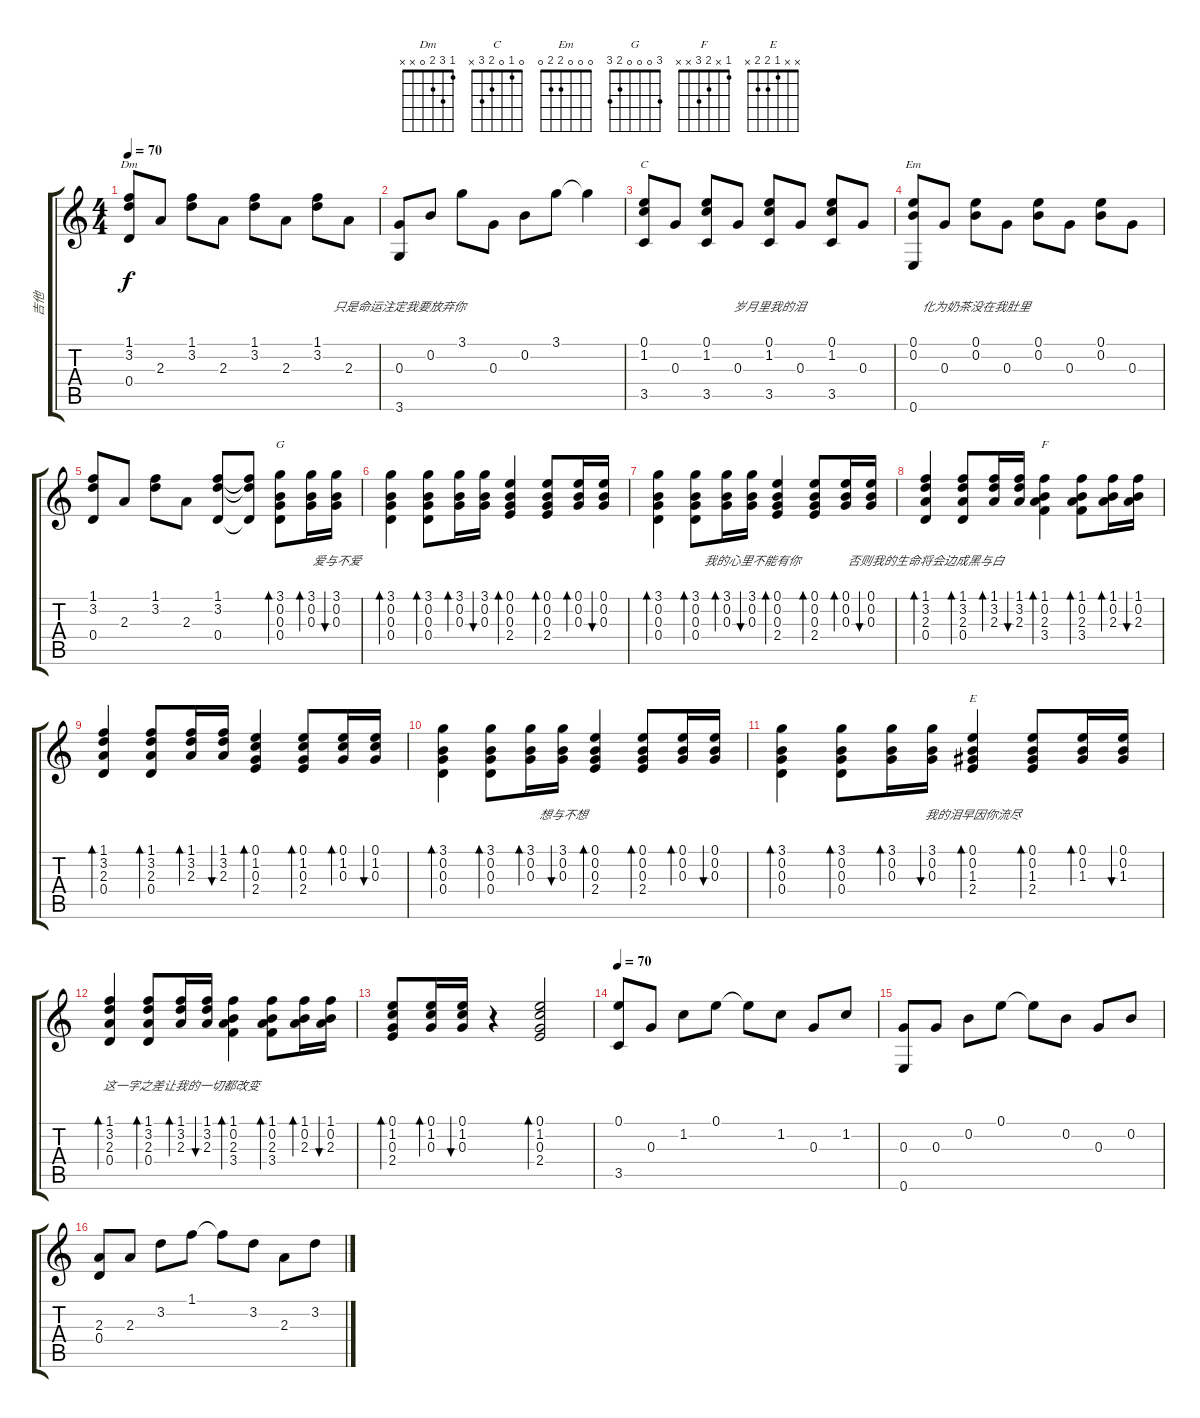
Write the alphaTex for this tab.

\track ("吉他" "吉他") {instrument acousticguitarsteel}
\staff {score tabs}
\tuning (E4 B3 G3 D3 A2 E2) {hide}
\chord ("Dm" 1 3 2 0 x x)
\chord ("C" 0 1 0 2 3 x)
\chord ("Em" 0 0 0 2 2 0)
\chord ("G" 3 0 0 0 2 3)
\chord ("F" 1 x 2 3 x x)
\chord ("E" x x 1 2 2 x)
\ts (4 4)
\tempo 70
\clef g2
\ks c
(1.1 3.2 0.4).8{ch "Dm" lyrics (0 "") lyrics (1 "") lyrics (2 "") lyrics (3 "") lyrics (4 "") dy f} 2.3.8{lyrics (0 "") lyrics (1 "") lyrics (2 "") lyrics (3 "") lyrics (4 "")} (1.1 3.2).8{lyrics (0 "") lyrics (1 "") lyrics (2 "") lyrics (3 "") lyrics (4 "")} 2.3.8{lyrics (0 "") lyrics (1 "") lyrics (2 "") lyrics (3 "") lyrics (4 "")} (1.1 3.2).8{lyrics (0 "") lyrics (1 "") lyrics (2 "") lyrics (3 "") lyrics (4 "")} 2.3.8{lyrics (0 "") lyrics (1 "") lyrics (2 "") lyrics (3 "") lyrics (4 "")} (1.1 3.2).8{lyrics (0 "") lyrics (1 "") lyrics (2 "") lyrics (3 "") lyrics (4 "")} 2.3.8{lyrics (0 "") lyrics (1 "") lyrics (2 "") lyrics (3 "") lyrics (4 "")} |
(0.3 3.6).8{lyrics (0 "") lyrics (1 "只是命运注定我要放弃你") lyrics (2 "") lyrics (3 "") lyrics (4 "")} 0.2.8{lyrics (0 "") lyrics (1 "") lyrics (2 "") lyrics (3 "") lyrics (4 "")} 3.1.8{lyrics (0 "") lyrics (1 "") lyrics (2 "") lyrics (3 "") lyrics (4 "")} 0.3.8{lyrics (0 "") lyrics (1 "") lyrics (2 "") lyrics (3 "") lyrics (4 "")} 0.2.8{lyrics (0 "") lyrics (1 "") lyrics (2 "") lyrics (3 "") lyrics (4 "")} 3.1.8{lyrics (0 "") lyrics (1 "") lyrics (2 "") lyrics (3 "") lyrics (4 "")} 3.1{t}.4{lyrics (0 "") lyrics (1 "") lyrics (2 "") lyrics (3 "") lyrics (4 "")} |
(0.1 1.2 3.5).8{ch "C" lyrics (0 "") lyrics (1 "") lyrics (2 "") lyrics (3 "") lyrics (4 "")} 0.3.8{lyrics (0 "") lyrics (1 "") lyrics (2 "") lyrics (3 "") lyrics (4 "")} (0.1 1.2 3.5).8{lyrics (0 "") lyrics (1 "") lyrics (2 "") lyrics (3 "") lyrics (4 "")} 0.3.8{lyrics (0 "") lyrics (1 "") lyrics (2 "") lyrics (3 "") lyrics (4 "")} (0.1 1.2 3.5).8{lyrics (0 "") lyrics (1 "岁月里我的泪") lyrics (2 "") lyrics (3 "") lyrics (4 "")} 0.3.8{lyrics (0 "") lyrics (1 "") lyrics (2 "") lyrics (3 "") lyrics (4 "")} (0.1 1.2 3.5).8{lyrics (0 "") lyrics (1 "") lyrics (2 "") lyrics (3 "") lyrics (4 "")} 0.3.8{lyrics (0 "") lyrics (1 "") lyrics (2 "") lyrics (3 "") lyrics (4 "")} |
(0.1 0.2 0.6).8{ch "Em" lyrics (0 "") lyrics (1 "") lyrics (2 "") lyrics (3 "") lyrics (4 "")} 0.3.8{lyrics (0 "") lyrics (1 "") lyrics (2 "") lyrics (3 "") lyrics (4 "")} (0.1 0.2).8{lyrics (0 "") lyrics (1 "化为奶茶没在我肚里") lyrics (2 "") lyrics (3 "") lyrics (4 "")} 0.3.8{lyrics (0 "") lyrics (1 "") lyrics (2 "") lyrics (3 "") lyrics (4 "")} (0.1 0.2).8{lyrics (0 "") lyrics (1 "") lyrics (2 "") lyrics (3 "") lyrics (4 "")} 0.3.8{lyrics (0 "") lyrics (1 "") lyrics (2 "") lyrics (3 "") lyrics (4 "")} (0.1 0.2).8{lyrics (0 "") lyrics (1 "") lyrics (2 "") lyrics (3 "") lyrics (4 "")} 0.3.8{lyrics (0 "") lyrics (1 "") lyrics (2 "") lyrics (3 "") lyrics (4 "")} |
(1.1 3.2 0.4).8{lyrics (0 "") lyrics (1 "") lyrics (2 "") lyrics (3 "") lyrics (4 "")} 2.3.8{lyrics (0 "") lyrics (1 "") lyrics (2 "") lyrics (3 "") lyrics (4 "")} (1.1 3.2).8{lyrics (0 "") lyrics (1 "") lyrics (2 "") lyrics (3 "") lyrics (4 "")} 2.3.8{lyrics (0 "") lyrics (1 "") lyrics (2 "") lyrics (3 "") lyrics (4 "")} (1.1 3.2 0.4).8{lyrics (0 "") lyrics (1 "") lyrics (2 "") lyrics (3 "") lyrics (4 "")} (1.1{t} 3.2{t} 0.4{t}).8{lyrics (0 "") lyrics (1 "") lyrics (2 "") lyrics (3 "") lyrics (4 "")} (3.1 0.2 0.3 0.4).8{bd 60 ch "G" lyrics (0 "") lyrics (1 "") lyrics (2 "") lyrics (3 "") lyrics (4 "")} (3.1 0.2 0.3).16{bd 60 lyrics (0 "") lyrics (1 "") lyrics (2 "") lyrics (3 "") lyrics (4 "")} (3.1 0.2 0.3).16{bu 60 lyrics (0 "") lyrics (1 "爱与不爱") lyrics (2 "") lyrics (3 "") lyrics (4 "")} |
(3.1 0.2 0.3 0.4).4{bd 60 lyrics (0 "") lyrics (1 "") lyrics (2 "") lyrics (3 "") lyrics (4 "")} (3.1 0.2 0.3 0.4).8{bd 60 lyrics (0 "") lyrics (1 "") lyrics (2 "") lyrics (3 "") lyrics (4 "")} (3.1 0.2 0.3).16{bd 60 lyrics (0 "") lyrics (1 "") lyrics (2 "") lyrics (3 "") lyrics (4 "")} (3.1 0.2 0.3).16{bu 60 lyrics (0 "") lyrics (1 "") lyrics (2 "") lyrics (3 "") lyrics (4 "")} (0.1 0.2 0.3 2.4).4{bd 60 lyrics (0 "") lyrics (1 "") lyrics (2 "") lyrics (3 "") lyrics (4 "")} (0.1 0.2 0.3 2.4).8{bd 60 lyrics (0 "") lyrics (1 "") lyrics (2 "") lyrics (3 "") lyrics (4 "")} (0.1 0.2 0.3).16{bd 60 lyrics (0 "") lyrics (1 "") lyrics (2 "") lyrics (3 "") lyrics (4 "")} (0.1 0.2 0.3).16{bu 60 lyrics (0 "") lyrics (1 "") lyrics (2 "") lyrics (3 "") lyrics (4 "")} |
(3.1 0.2 0.3 0.4).4{bd 60 lyrics (0 "") lyrics (1 "") lyrics (2 "") lyrics (3 "") lyrics (4 "")} (3.1 0.2 0.3 0.4).8{bd 60 lyrics (0 "") lyrics (1 "") lyrics (2 "") lyrics (3 "") lyrics (4 "")} (3.1 0.2 0.3).16{bd 60 lyrics (0 "") lyrics (1 "") lyrics (2 "") lyrics (3 "") lyrics (4 "")} (3.1 0.2 0.3).16{bu 60 lyrics (0 "") lyrics (1 "我的心里不能有你") lyrics (2 "") lyrics (3 "") lyrics (4 "")} (0.1 0.2 0.3 2.4).4{bd 60 lyrics (0 "") lyrics (1 "") lyrics (2 "") lyrics (3 "") lyrics (4 "")} (0.1 0.2 0.3 2.4).8{bd 60 lyrics (0 "") lyrics (1 "") lyrics (2 "") lyrics (3 "") lyrics (4 "")} (0.1 0.2 0.3).16{bd 60 lyrics (0 "") lyrics (1 "") lyrics (2 "") lyrics (3 "") lyrics (4 "")} (0.1 0.2 0.3).16{bu 60 lyrics (0 "") lyrics (1 "") lyrics (2 "") lyrics (3 "") lyrics (4 "")} |
(1.1 3.2 2.3 0.4).4{bd 60 lyrics (0 "") lyrics (1 "否则我的生命将会边成黑与白") lyrics (2 "") lyrics (3 "") lyrics (4 "")} (1.1 3.2 2.3 0.4).8{bd 60 lyrics (0 "") lyrics (1 "") lyrics (2 "") lyrics (3 "") lyrics (4 "")} (1.1 3.2 2.3).16{bd 60 lyrics (0 "") lyrics (1 "") lyrics (2 "") lyrics (3 "") lyrics (4 "")} (1.1 3.2 2.3).16{bu 60 lyrics (0 "") lyrics (1 "") lyrics (2 "") lyrics (3 "") lyrics (4 "")} (1.1 0.2 2.3 3.4).4{bd 60 ch "F" lyrics (0 "") lyrics (1 "") lyrics (2 "") lyrics (3 "") lyrics (4 "")} (1.1 0.2 2.3 3.4).8{bd 60 lyrics (0 "") lyrics (1 "") lyrics (2 "") lyrics (3 "") lyrics (4 "")} (1.1 0.2 2.3).16{bd 60 lyrics (0 "") lyrics (1 "") lyrics (2 "") lyrics (3 "") lyrics (4 "")} (1.1 0.2 2.3).16{bu 60 lyrics (0 "") lyrics (1 "") lyrics (2 "") lyrics (3 "") lyrics (4 "")} |
(1.1 3.2 2.3 0.4).4{bd 60 lyrics (0 "") lyrics (1 "") lyrics (2 "") lyrics (3 "") lyrics (4 "")} (1.1 3.2 2.3 0.4).8{bd 60 lyrics (0 "") lyrics (1 "") lyrics (2 "") lyrics (3 "") lyrics (4 "")} (1.1 3.2 2.3).16{bd 60 lyrics (0 "") lyrics (1 "") lyrics (2 "") lyrics (3 "") lyrics (4 "")} (1.1 3.2 2.3).16{bu 60 lyrics (0 "") lyrics (1 "") lyrics (2 "") lyrics (3 "") lyrics (4 "")} (0.1 1.2 0.3 2.4).4{bd 60 lyrics (0 "") lyrics (1 "") lyrics (2 "") lyrics (3 "") lyrics (4 "")} (0.1 1.2 0.3 2.4).8{bd 60 lyrics (0 "") lyrics (1 "") lyrics (2 "") lyrics (3 "") lyrics (4 "")} (0.1 1.2 0.3).16{bd 60 lyrics (0 "") lyrics (1 "") lyrics (2 "") lyrics (3 "") lyrics (4 "")} (0.1 1.2 0.3).16{bu 60 lyrics (0 "") lyrics (1 "") lyrics (2 "") lyrics (3 "") lyrics (4 "")} |
(3.1 0.2 0.3 0.4).4{bd 60 lyrics (0 "") lyrics (1 "") lyrics (2 "") lyrics (3 "") lyrics (4 "")} (3.1 0.2 0.3 0.4).8{bd 60 lyrics (0 "") lyrics (1 "") lyrics (2 "") lyrics (3 "") lyrics (4 "")} (3.1 0.2 0.3).16{bd 60 lyrics (0 "") lyrics (1 "") lyrics (2 "") lyrics (3 "") lyrics (4 "")} (3.1 0.2 0.3).16{bu 60 lyrics (0 "") lyrics (1 "想与不想") lyrics (2 "") lyrics (3 "") lyrics (4 "")} (0.1 0.2 0.3 2.4).4{bd 60 lyrics (0 "") lyrics (1 "") lyrics (2 "") lyrics (3 "") lyrics (4 "")} (0.1 0.2 0.3 2.4).8{bd 60 lyrics (0 "") lyrics (1 "") lyrics (2 "") lyrics (3 "") lyrics (4 "")} (0.1 0.2 0.3).16{bd 60 lyrics (0 "") lyrics (1 "") lyrics (2 "") lyrics (3 "") lyrics (4 "")} (0.1 0.2 0.3).16{bu 60 lyrics (0 "") lyrics (1 "") lyrics (2 "") lyrics (3 "") lyrics (4 "")} |
(3.1 0.2 0.3 0.4).4{bd 60 lyrics (0 "") lyrics (1 "") lyrics (2 "") lyrics (3 "") lyrics (4 "")} (3.1 0.2 0.3 0.4).8{bd 60 lyrics (0 "") lyrics (1 "") lyrics (2 "") lyrics (3 "") lyrics (4 "")} (3.1 0.2 0.3).16{bd 60 lyrics (0 "") lyrics (1 "") lyrics (2 "") lyrics (3 "") lyrics (4 "")} (3.1 0.2 0.3).16{bu 60 lyrics (0 "") lyrics (1 "") lyrics (2 "") lyrics (3 "") lyrics (4 "")} (0.1 0.2 1.3 2.4).4{bd 60 ch "E" lyrics (0 "") lyrics (1 "我的泪早因你流尽") lyrics (2 "") lyrics (3 "") lyrics (4 "")} (0.1 0.2 1.3 2.4).8{bd 60 lyrics (0 "") lyrics (1 "") lyrics (2 "") lyrics (3 "") lyrics (4 "")} (0.1 0.2 1.3).16{bd 60 lyrics (0 "") lyrics (1 "") lyrics (2 "") lyrics (3 "") lyrics (4 "")} (0.1 0.2 1.3).16{bu 60 lyrics (0 "") lyrics (1 "") lyrics (2 "") lyrics (3 "") lyrics (4 "")} |
(1.1 3.2 2.3 0.4).4{bd 60 lyrics (0 "") lyrics (1 "") lyrics (2 "") lyrics (3 "") lyrics (4 "")} (1.1 3.2 2.3 0.4).8{bd 60 lyrics (0 "") lyrics (1 "") lyrics (2 "") lyrics (3 "") lyrics (4 "")} (1.1 3.2 2.3).16{bd 60 lyrics (0 "") lyrics (1 "这一字之差让我的一切都改变") lyrics (2 "") lyrics (3 "") lyrics (4 "")} (1.1 3.2 2.3).16{bu 60} (1.1 0.2 2.3 3.4).4{bd 60} (1.1 0.2 2.3 3.4).8{bd 60} (1.1 0.2 2.3).16{bd 60} (1.1 0.2 2.3).16{bu 60} |
(0.1 1.2 0.3 2.4).8{bd 60} (0.1 1.2 0.3).16{bd 60} (0.1 1.2 0.3).16{bu 60} r.4 (0.1 1.2 0.3 2.4).2{bd 480} |
\tempo 70
(0.1 3.5).8 0.3.8 1.2.8 0.1.8 0.1{t}.8 1.2.8 0.3.8 1.2.8 |
(0.3 0.6).8 0.3.8 0.2.8 0.1.8 0.1{t}.8 0.2.8 0.3.8 0.2.8 |
(2.3 0.4).8 2.3.8 3.2.8 1.1.8 1.1{t}.8 3.2.8 2.3.8 3.2.8
